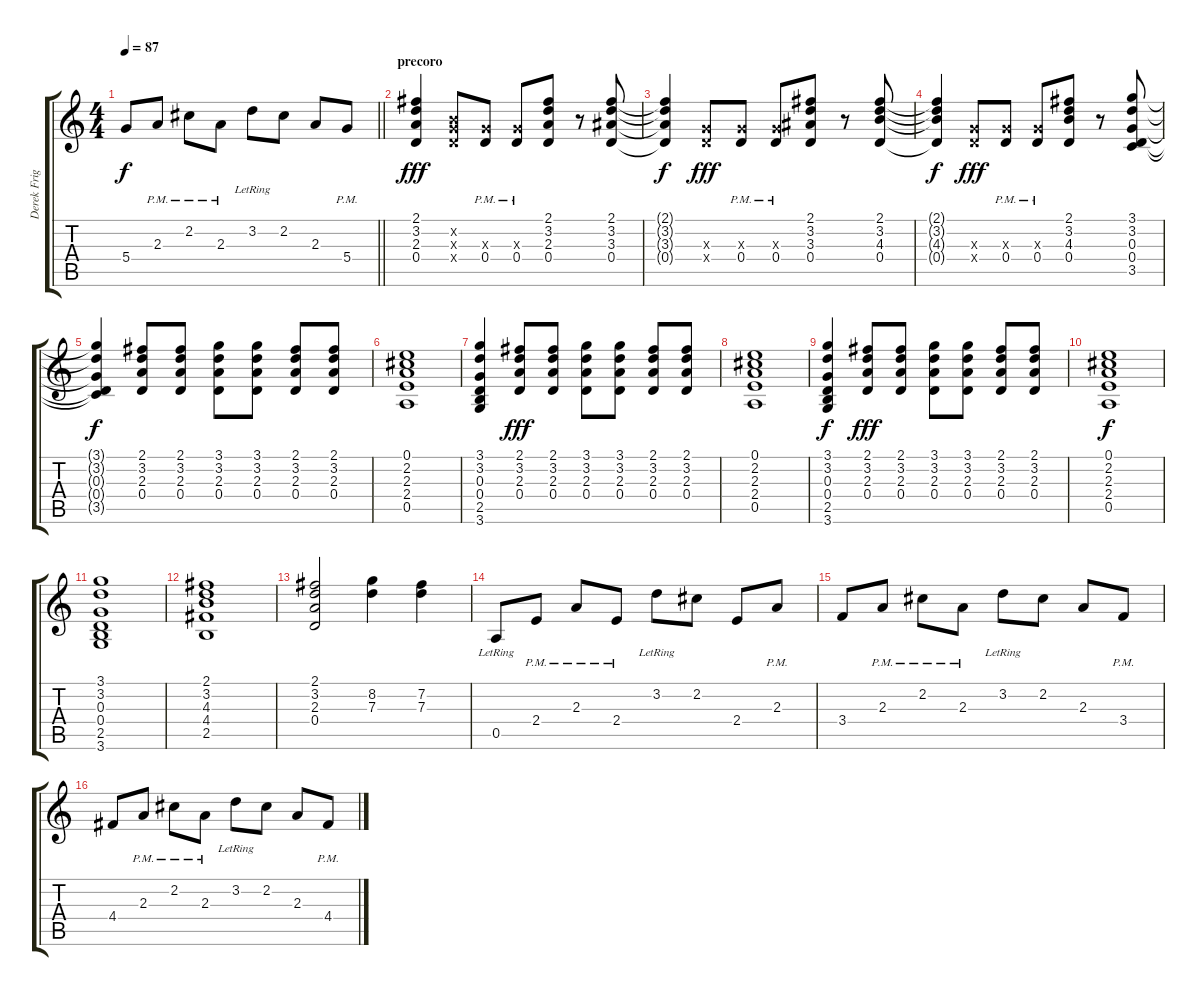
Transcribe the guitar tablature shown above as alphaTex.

\track ("Derek Frigo" "Derek Frig") {mute instrument distortionguitar}
\staff {score tabs}
\tuning (E4 B3 G3 D3 A2 E2) {hide}
\ts (4 4)
\tempo 87
\clef g2
\barLineRight lightlight
\ks c
5.4.8{dy f} 2.3{pm}.8 2.2{pm}.8 2.3{pm}.8 3.2{lr}.8 2.2.8 2.3.8 5.4{pm}.8 |
\section ("" "precoro")
(2.1 3.2 2.3 0.4).4{dy fff} (0.2{x} 0.3{x} 0.4{x}).8 (0.3{x} 0.4{pm}).8 (0.3{x} 0.4{pm}).8 (2.1 3.2 2.3 0.4).8 r.8 (2.1 3.2 3.3 0.4).8 |
(2.1{t} 3.2{t} 3.3{t} 0.4{t}).4{dy f} (0.3{x} 0.4{x}).8{dy fff} (0.3{x} 0.4{pm}).8 (0.3{x} 0.4{pm}).8 (2.1 3.2 3.3 0.4).8 r.8 (2.1 3.2 4.3 0.4).8 |
(2.1{t} 3.2{t} 4.3{t} 0.4{t}).4{dy f} (0.3{x} 0.4{x}).8{dy fff} (0.3{x} 0.4{pm}).8 (0.3{x} 0.4{pm}).8 (2.1 3.2 4.3 0.4).8 r.8 (3.1 3.2 0.3 0.4 3.5).8 |
(3.1{t} 3.2{t} 0.3{t} 0.4{t} 3.5{t}).4{dy f} (2.1 3.2 2.3 0.4).8 (2.1 3.2 2.3 0.4).8 (3.1 3.2 2.3 0.4).8 (3.1 3.2 2.3 0.4).8 (2.1 3.2 2.3 0.4).8 (2.1 3.2 2.3 0.4).8 |
(0.1 2.2 2.3 2.4 0.5).1 |
(3.1 3.2 0.3 0.4 2.5 3.6).4 (2.1 3.2 2.3 0.4).8{dy fff} (2.1 3.2 2.3 0.4).8 (3.1 3.2 2.3 0.4).8 (3.1 3.2 2.3 0.4).8 (2.1 3.2 2.3 0.4).8 (2.1 3.2 2.3 0.4).8 |
(0.1 2.2 2.3 2.4 0.5).1 |
(3.1 3.2 0.3 0.4 2.5 3.6).4{dy f} (2.1 3.2 2.3 0.4).8{dy fff} (2.1 3.2 2.3 0.4).8 (3.1 3.2 2.3 0.4).8 (3.1 3.2 2.3 0.4).8 (2.1 3.2 2.3 0.4).8 (2.1 3.2 2.3 0.4).8 |
(0.1 2.2 2.3 2.4 0.5).1{dy f} |
(3.1 3.2 0.3 0.4 2.5 3.6).1 |
(2.1 3.2 4.3 4.4 2.5).1 |
(2.1 3.2 2.3 0.4).2 (8.2 7.3).4 (7.2 7.3).4 |
0.5{lr}.8 2.4{pm}.8 2.3{pm}.8 2.4{pm}.8 3.2{lr}.8 2.2.8 2.4.8 2.3{pm}.8 |
3.4.8 2.3{pm}.8 2.2{pm}.8 2.3{pm}.8 3.2{lr}.8 2.2.8 2.3.8 3.4{pm}.8 |
4.4.8 2.3{pm}.8 2.2{pm}.8 2.3{pm}.8 3.2{lr}.8 2.2.8 2.3.8 4.4{pm}.8
